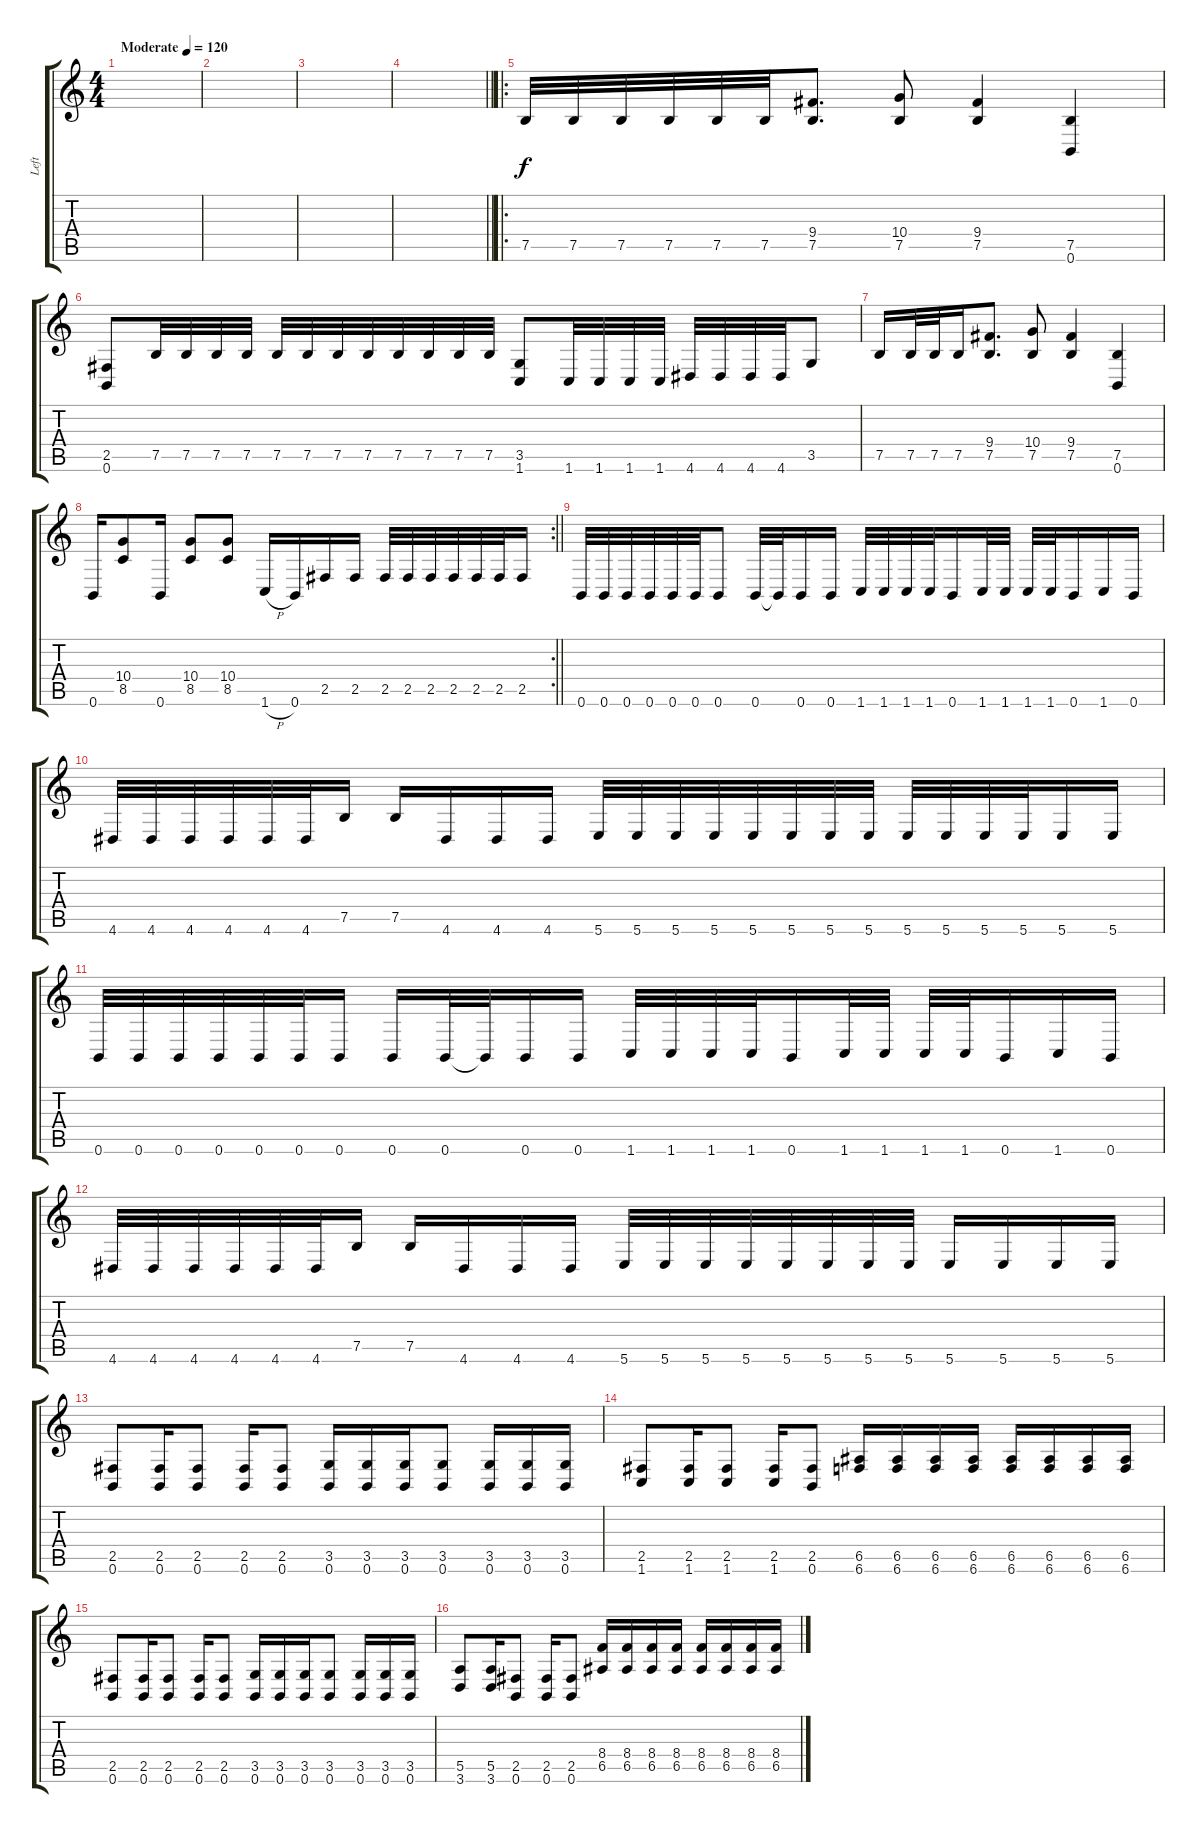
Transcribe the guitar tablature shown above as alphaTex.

\track ("Left" "Left") {instrument distortionguitar}
\staff {score tabs}
\tuning (B3 Gb3 D3 A2 E2 B1) {hide}
\ts (4 4)
\tempo (120 "Moderate")
\clef g2
\ks c
|
|
|
\barLineRight lightlight
|
\ro
7.5.32 7.5.32 7.5.32 7.5.32 7.5.32 7.5.32 (9.4 7.5).8{d} (10.4 7.5).8 (9.4 7.5).4 (7.5 0.6).4 |
(2.5 0.6).8 7.5.32 7.5.32 7.5.32 7.5.32 7.5.32 7.5.32 7.5.32 7.5.32 7.5.32 7.5.32 7.5.32 7.5.32 (3.5 1.6).8 1.6.32 1.6.32 1.6.32 1.6.32 4.6.32 4.6.32 4.6.32 4.6.32 3.5.8 |
7.5.16 7.5.32 7.5.32 7.5.16 (9.4 7.5).8{d} (10.4 7.5).8 (9.4 7.5).4 (7.5 0.6).4 |
\rc 2
\barLineRight lightlight
0.6.16 (10.4 8.5).8 0.6.16 (10.4 8.5).8 (10.4 8.5).8 1.6{h}.16 0.6.16 2.5.16 2.5.16 2.5.32 2.5.32 2.5.32 2.5.32 2.5.32 2.5.32 2.5.16 |
0.6.32 0.6.32 0.6.32 0.6.32 0.6.32 0.6.32 0.6.8 0.6.32 0.6{t}.32 0.6.16 0.6.16 1.6.32 1.6.32 1.6.32 1.6.32 0.6.16 1.6.32 1.6.32 1.6.32 1.6.32 0.6.16 1.6.16 0.6.16 |
4.6.32 4.6.32 4.6.32 4.6.32 4.6.32 4.6.32 7.5.16 7.5.16 4.6.16 4.6.16 4.6.16 5.6.32 5.6.32 5.6.32 5.6.32 5.6.32 5.6.32 5.6.32 5.6.32 5.6.32 5.6.32 5.6.32 5.6.32 5.6.16 5.6.16 |
0.6.32 0.6.32 0.6.32 0.6.32 0.6.32 0.6.32 0.6.16 0.6.16 0.6.32 0.6{t}.32 0.6.16 0.6.16 1.6.32 1.6.32 1.6.32 1.6.32 0.6.16 1.6.32 1.6.32 1.6.32 1.6.32 0.6.16 1.6.16 0.6.16 |
4.6.32 4.6.32 4.6.32 4.6.32 4.6.32 4.6.32 7.5.16 7.5.16 4.6.16 4.6.16 4.6.16 5.6.32 5.6.32 5.6.32 5.6.32 5.6.32 5.6.32 5.6.32 5.6.32 5.6.16 5.6.16 5.6.16 5.6.16 |
(2.5 0.6).8 (2.5 0.6).16 (2.5 0.6).8 (2.5 0.6).16 (2.5 0.6).8 (3.5 0.6).16 (3.5 0.6).16 (3.5 0.6).16 (3.5 0.6).8 (3.5 0.6).16 (3.5 0.6).16 (3.5 0.6).16 |
(2.5 1.6).8 (2.5 1.6).16 (2.5 1.6).8 (2.5 1.6).16 (2.5 0.6).8 (6.5 6.6).16 (6.5 6.6).16 (6.5 6.6).16 (6.5 6.6).16 (6.5 6.6).16 (6.5 6.6).16 (6.5 6.6).16 (6.5 6.6).16 |
(2.5 0.6).8 (2.5 0.6).16 (2.5 0.6).8 (2.5 0.6).16 (2.5 0.6).8 (3.5 0.6).16 (3.5 0.6).16 (3.5 0.6).16 (3.5 0.6).8 (3.5 0.6).16 (3.5 0.6).16 (3.5 0.6).16 |
(5.5 3.6).8 (5.5 3.6).16 (2.5 0.6).8 (2.5 0.6).16 (2.5 0.6).8 (8.4 6.5).16 (8.4 6.5).16 (8.4 6.5).16 (8.4 6.5).16 (8.4 6.5).16 (8.4 6.5).16 (8.4 6.5).16 (8.4 6.5).16
